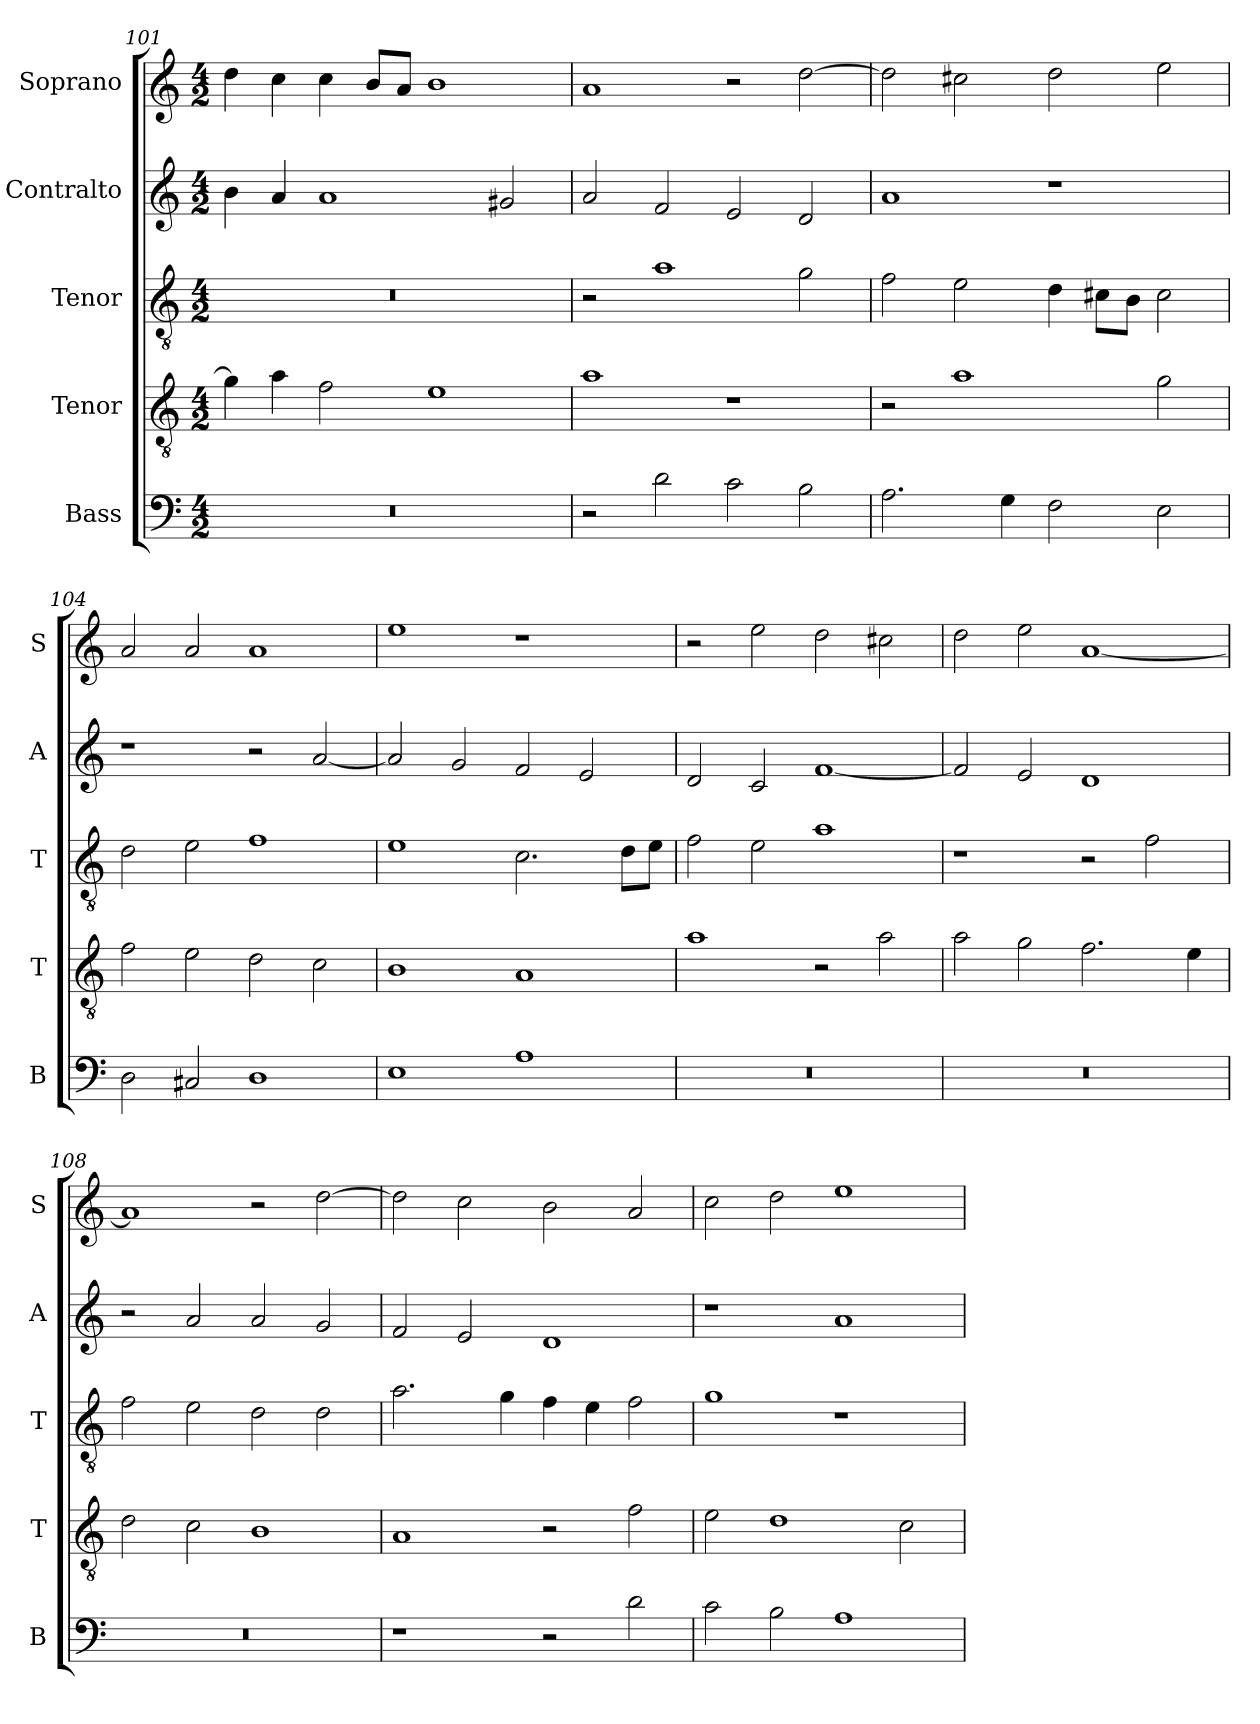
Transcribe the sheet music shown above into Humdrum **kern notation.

**kern	**kern	**kern	**kern	**kern
*part5	*part4	*part3	*part2	*part1
*staff5	*staff4	*staff3	*staff2	*staff1
*I"Bass	*I"Tenor	*I"Tenor	*I"Contralto	*I"Soprano
*I'B	*I'T	*I'T	*I'A	*I'S
*clefF4	*clefGv2	*clefGv2	*clefG2	*clefG2
*k[]	*k[]	*k[]	*k[]	*k[]
*A:aeo	*A:aeo	*A:aeo	*A:aeo	*A:aeo
*M4/2	*M4/2	*M4/2	*M4/2	*M4/2
=101	=101	=101	=101	=101
0r	4g]	0r	4b	4dd
.	4a	.	4a	4cc
.	2f	.	1a	4cc
.	.	.	.	8b/L
.	.	.	.	8a/J
.	1e	.	.	1b
.	.	.	2g#X	.
=102	=102	=102	=102	=102
2r	1a	2r	2a	1a
2d	.	1a	2f	.
2c	1r	.	2e	2r
2B	.	2g	2d	[2dd
=103	=103	=103	=103	=103
2.A	2r	2f	1a	2dd]
.	1a	2e	.	2cc#X
4G	.	.	.	.
2F	.	4d	1r	2dd
.	.	8c#X\L	.	.
.	.	8B\J	.	.
2E	2g	2c#	.	2ee
=104	=104	=104	=104	=104
2D	2f	2d	1r	2a
2C#X	2e	2e	.	2a
1D	2d	1f	2r	1a
.	2c	.	[2a	.
=105	=105	=105	=105	=105
1E	1B	1e	2a]	1ee
.	.	.	2g	.
1A	1A	2.c	2f	1r
.	.	.	2e	.
.	.	8d\L	.	.
.	.	8e\J	.	.
=106	=106	=106	=106	=106
0r	1a	2f	2d	2r
.	.	2e	2c	2ee
.	2r	1a	[1f	2dd
.	2a	.	.	2cc#X
=107	=107	=107	=107	=107
0r	2a	1r	2f]	2dd
.	2g	.	2e	2ee
.	2.f	2r	1d	[1a
.	.	2f	.	.
.	4e	.	.	.
=108	=108	=108	=108	=108
0r	2d	2f	2r	1a]
.	2c	2e	2a	.
.	1B	2d	2a	2r
.	.	2d	2g	[2dd
=109	=109	=109	=109	=109
1r	1A	2.a	2f	2dd]
.	.	.	2e	2cc
.	.	4g	.	.
2r	2r	4f	1d	2b
.	.	4e	.	.
2d	2f	2f	.	2a
=110	=110	=110	=110	=110
2c	2e	1g	1r	2cc
2B	1d	.	.	2dd
1A	.	1r	1a	1ee
.	2c	.	.	.
=	=	=	=	=
*-	*-	*-	*-	*-
